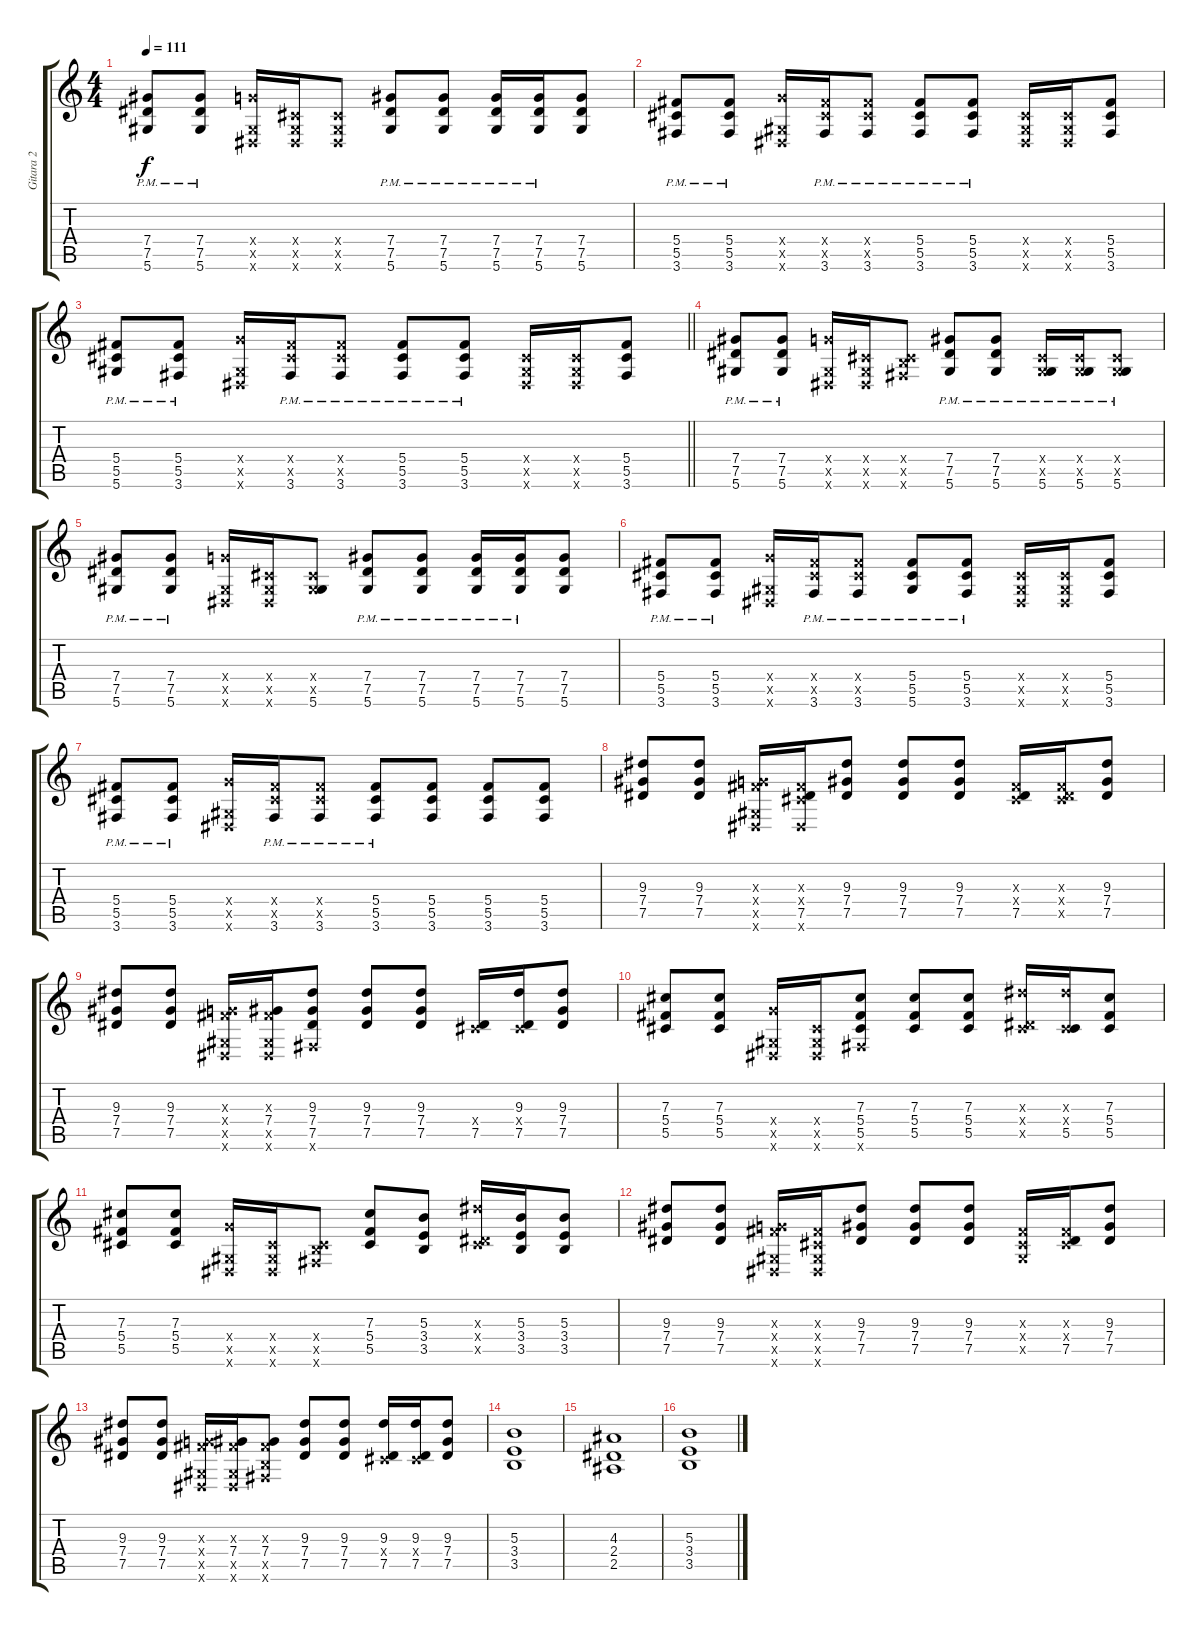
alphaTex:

\track ("Gitara 2" "Gitara 2") {instrument overdrivenguitar}
\staff {score tabs}
\tuning (Eb4 Bb3 Gb3 Db3 Ab2 Eb2) {hide}
\ts (4 4)
\tempo 111
\clef g2
\ks c
(7.4{pm} 7.5{pm} 5.6{pm}).8{dy f} (7.4{pm} 7.5{pm} 5.6{pm}).8 (6.4{x} 0.5{x} 0.6{x}).16 (0.4{x} 0.5{x} 0.6{x}).16 (0.4{x} 0.5{x} 0.6{x}).8 (7.4{pm} 7.5{pm} 5.6{pm}).8 (7.4{pm} 7.5{pm} 5.6{pm}).8 (7.4{pm} 7.5{pm} 5.6{pm}).16 (7.4{pm} 7.5{pm} 5.6{pm}).16 (7.4 7.5 5.6).8 |
(5.4{pm} 5.5{pm} 3.6{pm}).8 (5.4{pm} 5.5{pm} 3.6{pm}).8 (6.4{x} 0.5{x} 0.6{x}).16 (5.4{x} 5.5{x} 3.6{pm}).16 (5.4{x} 5.5{x} 3.6{pm}).8 (5.4{pm} 5.5{pm} 3.6{pm}).8 (5.4{pm} 5.5{pm} 3.6{pm}).8 (0.4{x} 0.5{x} 0.6{x}).16 (0.4{x} 0.5{x} 0.6{x}).16 (5.4 5.5 3.6).8 |
\barLineRight lightlight
(5.4{pm} 5.5{pm} 5.6{pm}).8 (5.4{pm} 5.5{pm} 3.6{pm}).8 (6.4{x} 0.5{x} 0.6{x}).16 (5.4{x} 5.5{x} 3.6{pm}).16 (5.4{x} 5.5{x} 3.6{pm}).8 (5.4{pm} 5.5{pm} 3.6{pm}).8 (5.4{pm} 5.5{pm} 3.6{pm}).8 (0.4{x} 0.5{x} 0.6{x}).16 (0.4{x} 0.5{x} 0.6{x}).16 (5.4 5.5 3.6).8 |
(7.4{pm} 7.5{pm} 5.6{pm}).8 (7.4{pm} 7.5{pm} 5.6{pm}).8 (6.4{x} 0.5{x} 0.6{x}).16 (0.4{x} 0.5{x} 0.6{x}).16 (0.4{x} 3.5{x} 3.6{x}).8 (7.4{pm} 7.5{pm} 5.6{pm}).8 (7.4{pm} 7.5{pm} 5.6{pm}).8 (0.4{x} 0.5{x} 5.6{pm}).16 (0.4{x} 0.5{x} 5.6{pm}).16 (0.4{x} 0.5{x} 5.6{pm}).8 |
(7.4{pm} 7.5{pm} 5.6{pm}).8 (7.4{pm} 7.5{pm} 5.6{pm}).8 (6.4{x} 0.5{x} 0.6{x}).16 (0.4{x} 0.5{x} 0.6{x}).16 (0.4{x} 0.5{x} 5.6).8 (7.4{pm} 7.5{pm} 5.6{pm}).8 (7.4{pm} 7.5{pm} 5.6{pm}).8 (7.4{pm} 7.5{pm} 5.6{pm}).16 (7.4{pm} 7.5{pm} 5.6{pm}).16 (7.4 7.5 5.6).8 |
(5.4{pm} 5.5{pm} 3.6{pm}).8 (5.4{pm} 5.5{pm} 3.6{pm}).8 (6.4{x} 0.5{x} 0.6{x}).16 (5.4{x} 5.5{x} 3.6{pm}).16 (5.4{x} 5.5{x} 3.6{pm}).8 (5.4{pm} 5.5{pm} 5.6{pm}).8 (5.4{pm} 5.5{pm} 3.6{pm}).8 (0.4{x} 0.5{x} 0.6{x}).16 (0.4{x} 0.5{x} 0.6{x}).16 (5.4 5.5 3.6).8 |
(5.4{pm} 5.5{pm} 3.6{pm}).8 (5.4{pm} 5.5{pm} 3.6{pm}).8 (6.4{x} 0.5{x} 0.6{x}).16 (5.4{x} 5.5{x} 3.6{pm}).16 (5.4{x} 5.5{x} 3.6{pm}).8 (5.4{pm} 5.5{pm} 3.6{pm}).8 (5.4 5.5 3.6).8 (5.4 5.5 3.6).8 (5.4 5.5 3.6).8 |
(9.3 7.4 7.5).8{volume 13 instrument distortionguitar} (9.3 7.4 7.5).8 (0.3{x} 6.4{x} 0.5{x} 0.6{x}).16 (0.3{x} 0.4{x} 7.5 0.6{x}).16 (9.3 7.4 7.5).8 (9.3 7.4 7.5).8 (9.3 7.4 7.5).8 (0.3{x} 0.4{x} 7.5).16 (0.3{x} 0.4{x} 7.5{x}).16 (9.3 7.4 7.5).8 |
(9.3 7.4 7.5).8 (9.3 7.4 7.5).8 (0.3{x} 6.4{x} 0.5{x} 0.6{x}).16 (0.3{x} 7.4 0.5{x} 0.6{x}).16 (9.3 7.4 7.5 3.6{x}).8 (9.3 7.4 7.5).8 (9.3 7.4 7.5).8 (0.4{x} 7.5).16 (9.3 0.4{x} 7.5).16 (9.3 7.4 7.5).8 |
(7.3 5.4 5.5).8 (7.3 5.4 5.5).8 (6.4{x} 0.5{x} 0.6{x}).16 (0.4{x} 0.5{x} 0.6{x}).16 (7.3 5.4 5.5 3.6{x}).8 (7.3 5.4 5.5).8 (7.3 5.4 5.5).8 (9.3{x} 0.4{x} 7.5{x}).16 (9.3{x} 0.4{x} 5.5).16 (7.3 5.4 5.5).8 |
(7.3 5.4 5.5).8 (7.3 5.4 5.5).8 (6.4{x} 0.5{x} 0.6{x}).16 (0.4{x} 0.5{x} 0.6{x}).16 (0.4{x} 3.5{x} 3.6{x}).8 (7.3 5.4 5.5).8 (5.3 3.4 3.5).8 (9.3{x} 0.4{x} 7.5{x}).16 (5.3 3.4 3.5).16 (5.3 3.4 3.5).8 |
(9.3 7.4 7.5).8 (9.3 7.4 7.5).8 (0.3{x} 6.4{x} 0.5{x} 0.6{x}).16 (0.3{x} 0.4{x} 0.5{x} 0.6{x}).16 (9.3 7.4 7.5).8 (9.3 7.4 7.5).8 (9.3 7.4 7.5).8 (0.3{x} 0.4{x} 0.5{x}).16 (0.3{x} 0.4{x} 7.5).16 (9.3 7.4 7.5).8 |
(9.3 7.4 7.5).8 (9.3 7.4 7.5).8 (0.3{x} 6.4{x} 0.5{x} 0.6{x}).16 (0.3{x} 7.4 0.5{x} 0.6{x}).16 (0.3{x} 7.4 3.5{x} 3.6{x}).8 (9.3 7.4 7.5).8 (9.3 7.4 7.5).8 (9.3 0.4{x} 7.5).16 (9.3 0.4{x} 7.5).16 (9.3 7.4 7.5).8 |
(5.3 3.4 3.5).1 |
(4.3 2.4 2.5).1 |
(5.3 3.4 3.5).1
